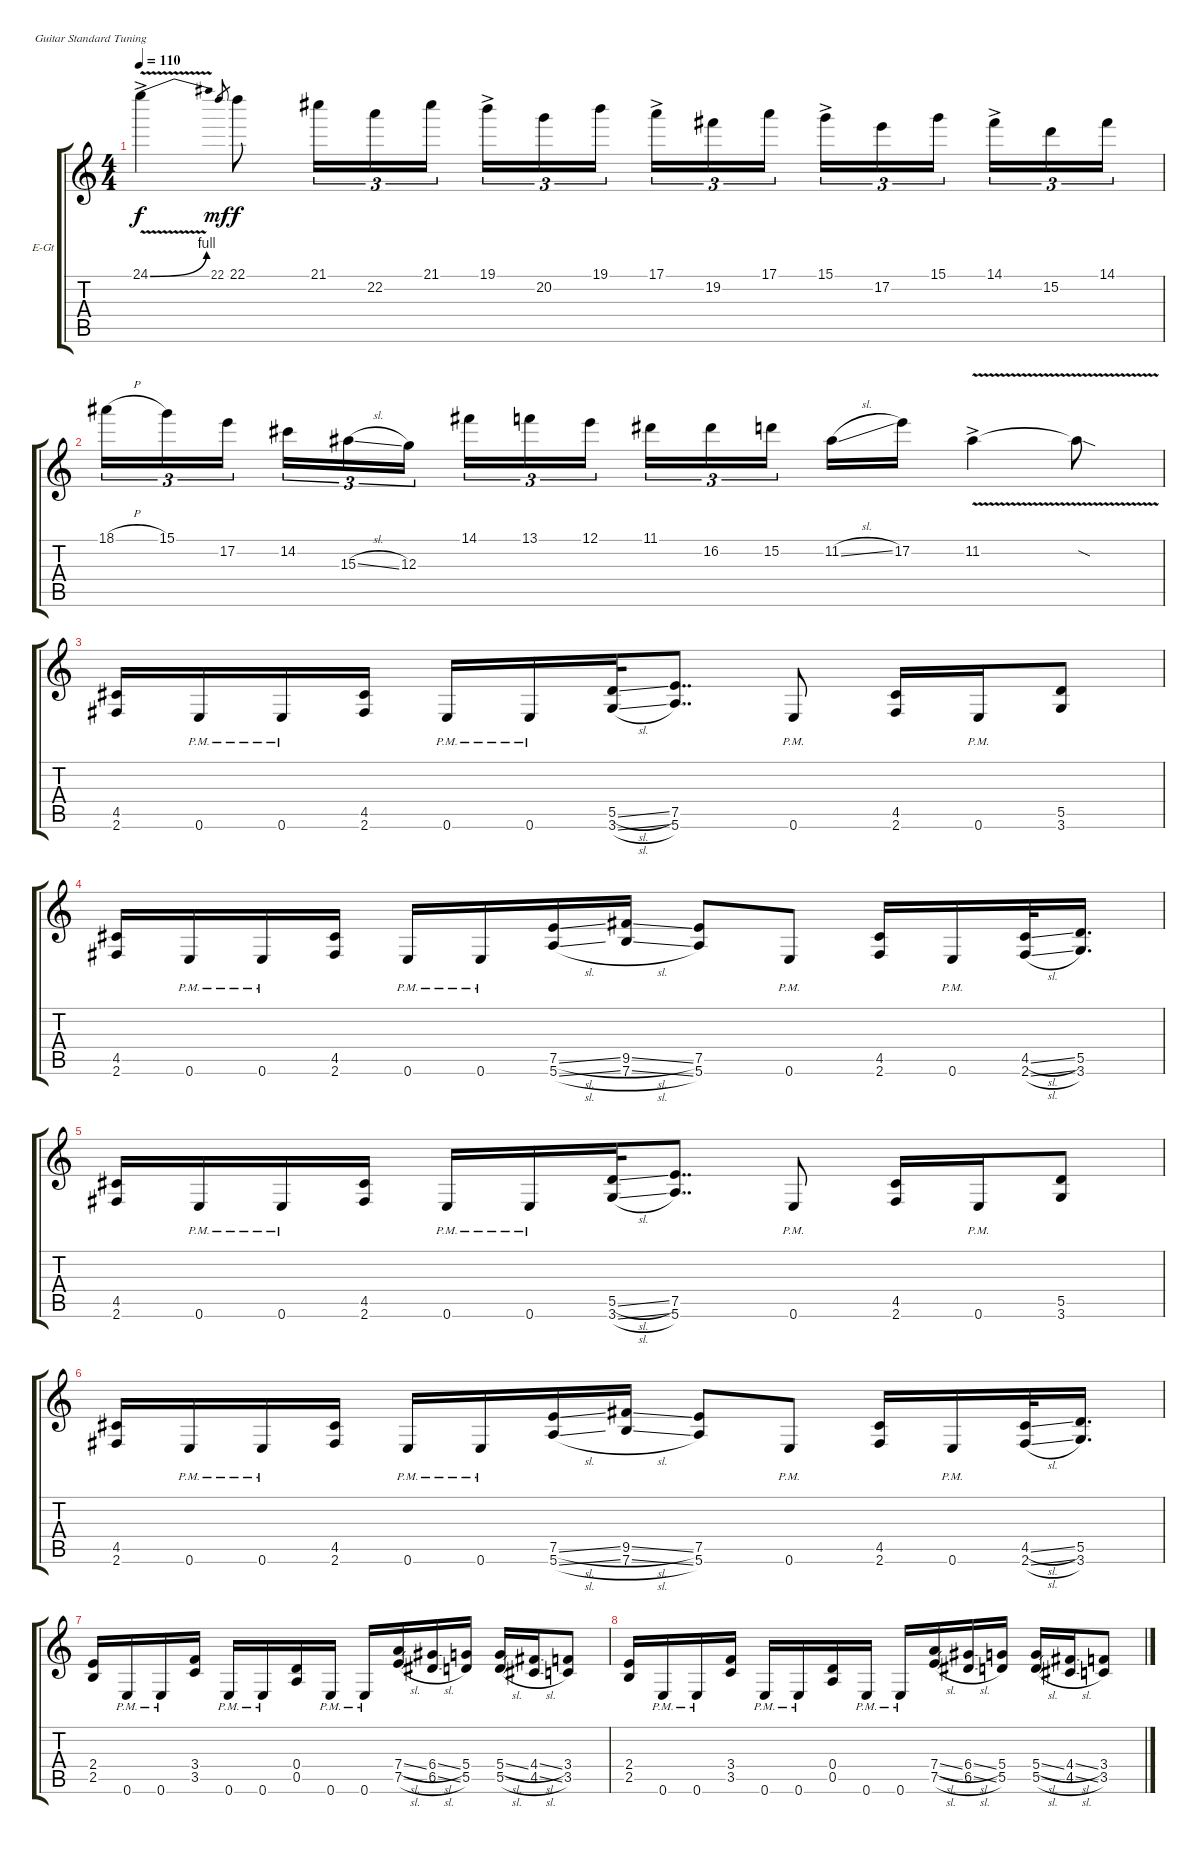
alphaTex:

\bracketExtendMode groupsimilarinstruments
\firstSystemTrackNameOrientation horizontal
\otherSystemsTrackNameOrientation horizontal
\track ("Marty Friedman" "E-Gt") {instrument distortionguitar}
\staff {score tabs}
\tuning (E4 B3 G3 D3 A2 E2)
\ts (4 4)
\tempo 110
\clef g2
\ks c
24.1{be (bend 0 0 58.8 4) v ac}.4{dy f} 22.1.8{gr dy mf} 22.1.8{dy f} 21.1.16{tu (3 2)} 22.2.16{tu (3 2)} 21.1.16{tu (3 2)} 19.1{ac}.16{tu (3 2)} 20.2.16{tu (3 2)} 19.1.16{tu (3 2)} 17.1{ac}.16{tu (3 2)} 19.2.16{tu (3 2)} 17.1.16{tu (3 2)} 15.1{ac}.16{tu (3 2)} 17.2.16{tu (3 2)} 15.1.16{tu (3 2)} 14.1{ac}.16{tu (3 2)} 15.2.16{tu (3 2)} 14.1.16{tu (3 2)} |
18.1{h}.16{tu (3 2)} 15.1.16{tu (3 2)} 17.2.16{tu (3 2)} 14.2.16{tu (3 2)} 15.3{sl}.16{tu (3 2)} 12.3.16{tu (3 2)} 14.1.16{tu (3 2)} 13.1.16{tu (3 2)} 12.1.16{tu (3 2)} 11.1.16{tu (3 2)} 16.2.16{tu (3 2)} 15.2.16{tu (3 2)} 11.2{sl}.16 17.2.16 11.2{v ac}.4 11.2{v sod t}.8 |
(4.5 2.6).16 0.6{pm}.16 0.6{pm}.16 (4.5 2.6).16 0.6{pm}.16 0.6{pm}.16 (5.5{sl} 3.6{sl}).32 (7.5 5.6).8{dd} 0.6{pm}.8 (4.5 2.6).16 0.6{pm}.16 (5.5 3.6).8 |
(4.5 2.6).16 0.6{pm}.16 0.6{pm}.16 (4.5 2.6).16 0.6{pm}.16 0.6{pm}.16 (7.5{sl} 5.6{sl}).16 (9.5{sl} 7.6{sl}).16 (7.5 5.6).8 0.6{pm}.8 (4.5 2.6).16 0.6{pm}.16 (4.5{sl} 2.6{sl}).32 (5.5 3.6).16{d} |
(4.5 2.6).16 0.6{pm}.16 0.6{pm}.16 (4.5 2.6).16 0.6{pm}.16 0.6{pm}.16 (5.5{sl} 3.6{sl}).32 (7.5 5.6).8{dd} 0.6{pm}.8 (4.5 2.6).16 0.6{pm}.16 (5.5 3.6).8 |
(4.5 2.6).16 0.6{pm}.16 0.6{pm}.16 (4.5 2.6).16 0.6{pm}.16 0.6{pm}.16 (7.5{sl} 5.6{sl}).16 (9.5{sl} 7.6{sl}).16 (7.5 5.6).8 0.6{pm}.8 (4.5 2.6).16 0.6{pm}.16 (4.5{sl} 2.6{sl}).32 (5.5 3.6).16{d} |
(2.4 2.5).16 0.6{pm}.16 0.6{pm}.16 (3.4 3.5).16 0.6{pm}.16 0.6{pm}.16 (0.4 0.5).16 0.6{pm}.16 0.6{pm}.16 (7.4{sl} 7.5{sl}).16 (6.4{sl} 6.5{sl}).16 (5.4 5.5).16 (5.4{sl} 5.5{sl}).16 (4.4{sl} 4.5{sl}).16 (3.4 3.5).8 |
(2.4 2.5).16 0.6{pm}.16 0.6{pm}.16 (3.4 3.5).16 0.6{pm}.16 0.6{pm}.16 (0.4 0.5).16 0.6{pm}.16 0.6{pm}.16 (7.4{sl} 7.5{sl}).16 (6.4{sl} 6.5{sl}).16 (5.4 5.5).16 (5.4{sl} 5.5{sl}).16 (4.4{sl} 4.5{sl}).16 (3.4 3.5).8
